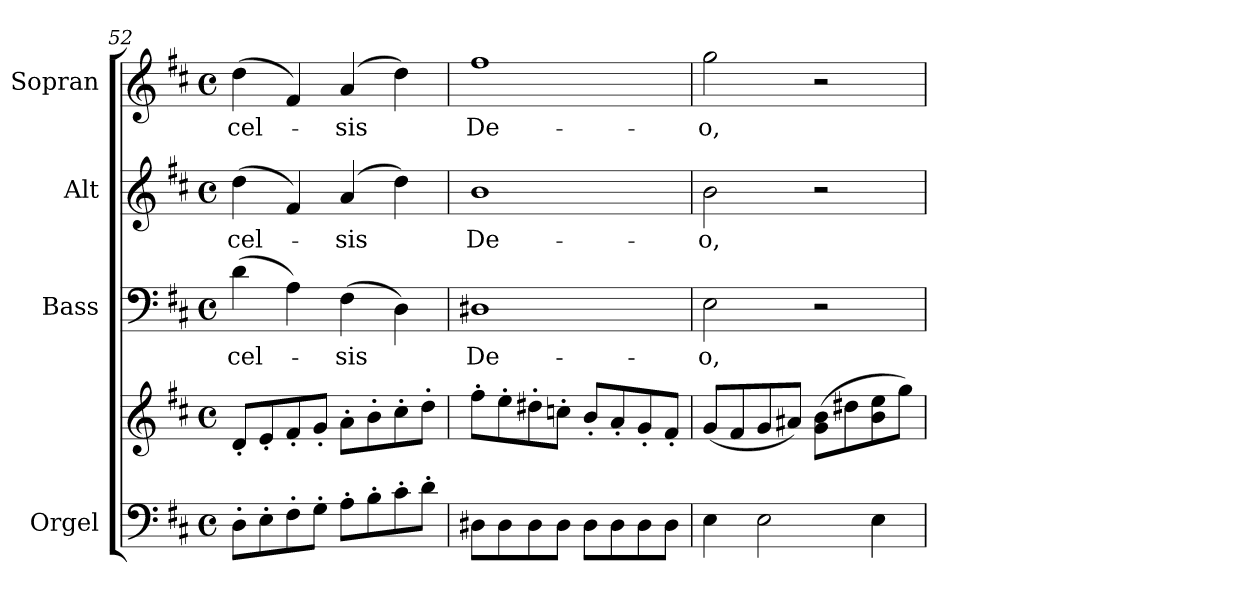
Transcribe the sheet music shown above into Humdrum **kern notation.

**kern	**kern	**kern	**text	**kern	**text	**kern	**text
*part4	*part4	*part3	*part3	*part2	*part2	*part1	*part1
*staff5	*staff4	*staff3	*staff3	*staff2	*staff2	*staff1	*staff1
*I"Orgel	*	*I"Bass	*	*I"Alt	*	*I"Sopran	*
*	*	*I'B.	*	*I'A.	*	*I'S.	*
*clefF4	*clefG2	*clefF4	*	*clefG2	*	*clefG2	*
*k[f#c#]	*k[f#c#]	*k[f#c#]	*	*k[f#c#]	*	*k[f#c#]	*
*D:	*D:	*D:	*	*D:	*	*D:	*
*M4/4	*M4/4	*M4/4	*	*M4/4	*	*M4/4	*
*met(c)	*met(c)	*met(c)	*	*met(c)	*	*met(c)	*
=52	=52	=52	=52	=52	=52	=52	=52
!	!	!	!LO:LY:b	!	!LO:LY:b	!	!LO:LY:b
8D'>\L	8d'</L	(>4d\	-cel-	(>4dd\	-cel-	(>4dd\	-cel-
8E'>\	8e'</	.	.	.	.	.	.
8F#'>\	8f#'</	4A\)	.	4f#/)	.	4f#/)	.
8G'>\J	8g'</J	.	.	.	.	.	.
!	!	!	!LO:LY:b	!	!LO:LY:b	!	!LO:LY:b
8A'>\L	8a'>\L	(>4F#\	-sis	(4a/	-sis	(4a/	-sis
8B'>\	8b'>\	.	.	.	.	.	.
8c#'>\	8cc#'>\	4D\)	.	4dd\)	.	4dd\)	.
8d'>\J	8dd'>\J	.	.	.	.	.	.
=53	=53	=53	=53	=53	=53	=53	=53
!	!	!	!LO:LY:b	!	!LO:LY:b	!	!LO:LY:b
8D#X\L	8ff#'>\L	1D#X	De-	1b	De-	1ff#	De-
8D#\	8ee'>\	.	.	.	.	.	.
8D#\	8dd#X'>\	.	.	.	.	.	.
8D#\J	8ccn'>\J	.	.	.	.	.	.
8D#\L	8b'</L	.	.	.	.	.	.
8D#\	8a'</	.	.	.	.	.	.
8D#\	8g'</	.	.	.	.	.	.
8D#\J	8f#'</J	.	.	.	.	.	.
=54	=54	=54	=54	=54	=54	=54	=54
!	!	!	!LO:LY:b	!	!LO:LY:b	!	!LO:LY:b
4E\	(<8g/L	2E\	-o,	2b\	-o,	2gg\	-o,
.	8f#/	.	.	.	.	.	.
2E\	8g/	.	.	.	.	.	.
.	8a#X/J)	.	.	.	.	.	.
.	(>8g\ 8b\L	2r	.	2r	.	2r	.
.	8dd#X\	.	.	.	.	.	.
4E\	8b\ 8ee\	.	.	.	.	.	.
.	8gg\J)	.	.	.	.	.	.
=	=	=	=	=	=	=	=
*-	*-	*-	*-	*-	*-	*-	*-
